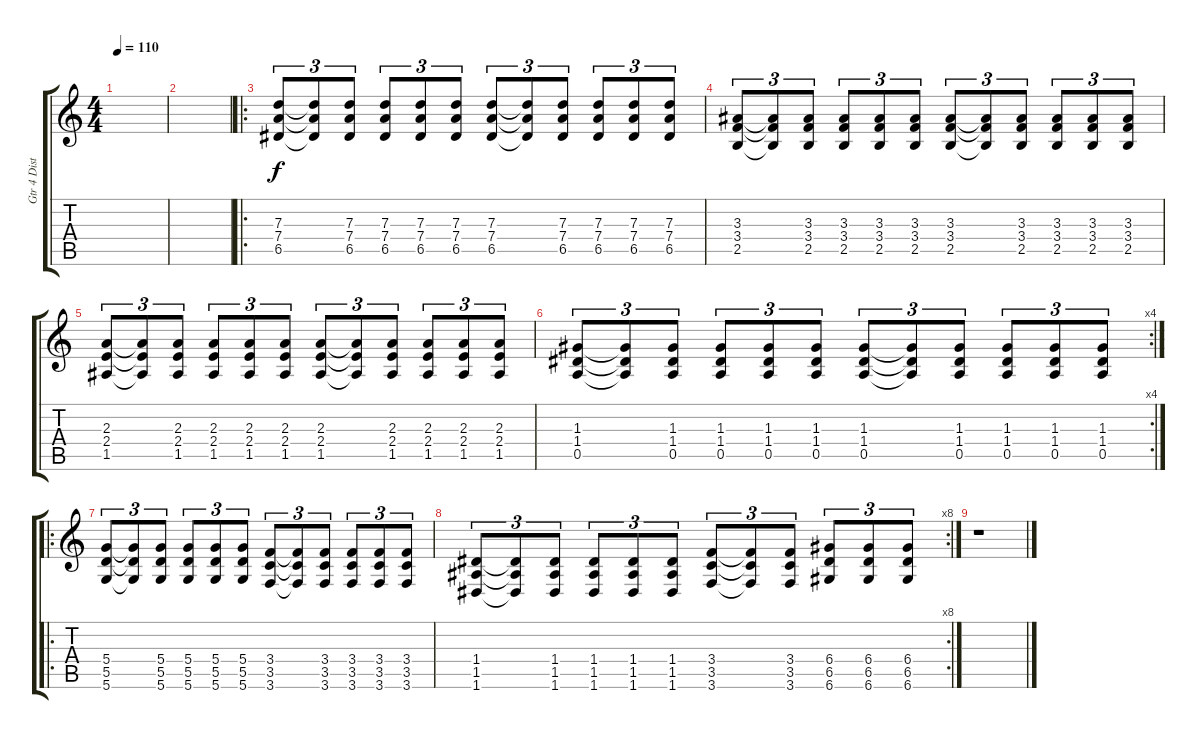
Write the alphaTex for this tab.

\track ("Gtr 4 Distort" "Gtr 4 Dist") {instrument overdrivenguitar}
\staff {score tabs}
\tuning (E4 B3 G3 D3 A2 D2) {hide}
\ts (4 4)
\tempo 110
\clef g2
\ks c
|
|
\ro
(7.3 7.4 6.5).8{tu (3 2)} (7.3{t} 7.4{t} 6.5{t}).8{tu (3 2)} (7.3 7.4 6.5).8{tu (3 2)} (7.3 7.4 6.5).8{tu (3 2)} (7.3 7.4 6.5).8{tu (3 2)} (7.3 7.4 6.5).8{tu (3 2)} (7.3 7.4 6.5).8{tu (3 2)} (7.3{t} 7.4{t} 6.5{t}).8{tu (3 2)} (7.3 7.4 6.5).8{tu (3 2)} (7.3 7.4 6.5).8{tu (3 2)} (7.3 7.4 6.5).8{tu (3 2)} (7.3 7.4 6.5).8{tu (3 2)} |
(3.3 3.4 2.5).8{tu (3 2)} (3.3{t} 3.4{t} 2.5{t}).8{tu (3 2)} (3.3 3.4 2.5).8{tu (3 2)} (3.3 3.4 2.5).8{tu (3 2)} (3.3 3.4 2.5).8{tu (3 2)} (3.3 3.4 2.5).8{tu (3 2)} (3.3 3.4 2.5).8{tu (3 2)} (3.3{t} 3.4{t} 2.5{t}).8{tu (3 2)} (3.3 3.4 2.5).8{tu (3 2)} (3.3 3.4 2.5).8{tu (3 2)} (3.3 3.4 2.5).8{tu (3 2)} (3.3 3.4 2.5).8{tu (3 2)} |
(2.3 2.4 1.5).8{tu (3 2)} (2.3{t} 2.4{t} 1.5{t}).8{tu (3 2)} (2.3 2.4 1.5).8{tu (3 2)} (2.3 2.4 1.5).8{tu (3 2)} (2.3 2.4 1.5).8{tu (3 2)} (2.3 2.4 1.5).8{tu (3 2)} (2.3 2.4 1.5).8{tu (3 2)} (2.3{t} 2.4{t} 1.5{t}).8{tu (3 2)} (2.3 2.4 1.5).8{tu (3 2)} (2.3 2.4 1.5).8{tu (3 2)} (2.3 2.4 1.5).8{tu (3 2)} (2.3 2.4 1.5).8{tu (3 2)} |
\rc 4
(1.3 1.4 0.5).8{tu (3 2)} (1.3{t} 1.4{t} 0.5{t}).8{tu (3 2)} (1.3 1.4 0.5).8{tu (3 2)} (1.3 1.4 0.5).8{tu (3 2)} (1.3 1.4 0.5).8{tu (3 2)} (1.3 1.4 0.5).8{tu (3 2)} (1.3 1.4 0.5).8{tu (3 2)} (1.3{t} 1.4{t} 0.5{t}).8{tu (3 2)} (1.3 1.4 0.5).8{tu (3 2)} (1.3 1.4 0.5).8{tu (3 2)} (1.3 1.4 0.5).8{tu (3 2)} (1.3 1.4 0.5).8{tu (3 2)} |
\ro
(5.4 5.5 5.6).8{tu (3 2) volume 16} (5.4{t} 5.5{t} 5.6{t}).8{tu (3 2)} (5.4 5.5 5.6).8{tu (3 2)} (5.4 5.5 5.6).8{tu (3 2)} (5.4 5.5 5.6).8{tu (3 2)} (5.4 5.5 5.6).8{tu (3 2)} (3.4 3.5 3.6).8{tu (3 2)} (3.4{t} 3.5{t} 3.6{t}).8{tu (3 2)} (3.4 3.5 3.6).8{tu (3 2)} (3.4 3.5 3.6).8{tu (3 2)} (3.4 3.5 3.6).8{tu (3 2)} (3.4 3.5 3.6).8{tu (3 2)} |
\rc 8
(1.4 1.5 1.6).8{tu (3 2)} (1.4{t} 1.5{t} 1.6{t}).8{tu (3 2)} (1.4 1.5 1.6).8{tu (3 2)} (1.4 1.5 1.6).8{tu (3 2)} (1.4 1.5 1.6).8{tu (3 2)} (1.4 1.5 1.6).8{tu (3 2)} (3.4 3.5 3.6).8{tu (3 2)} (3.4{t} 3.5{t} 3.6{t}).8{tu (3 2)} (3.4 3.5 3.6).8{tu (3 2)} (6.4 6.5 6.6).8{tu (3 2)} (6.4 6.5 6.6).8{tu (3 2)} (6.4 6.5 6.6).8{tu (3 2)} |
r.1
